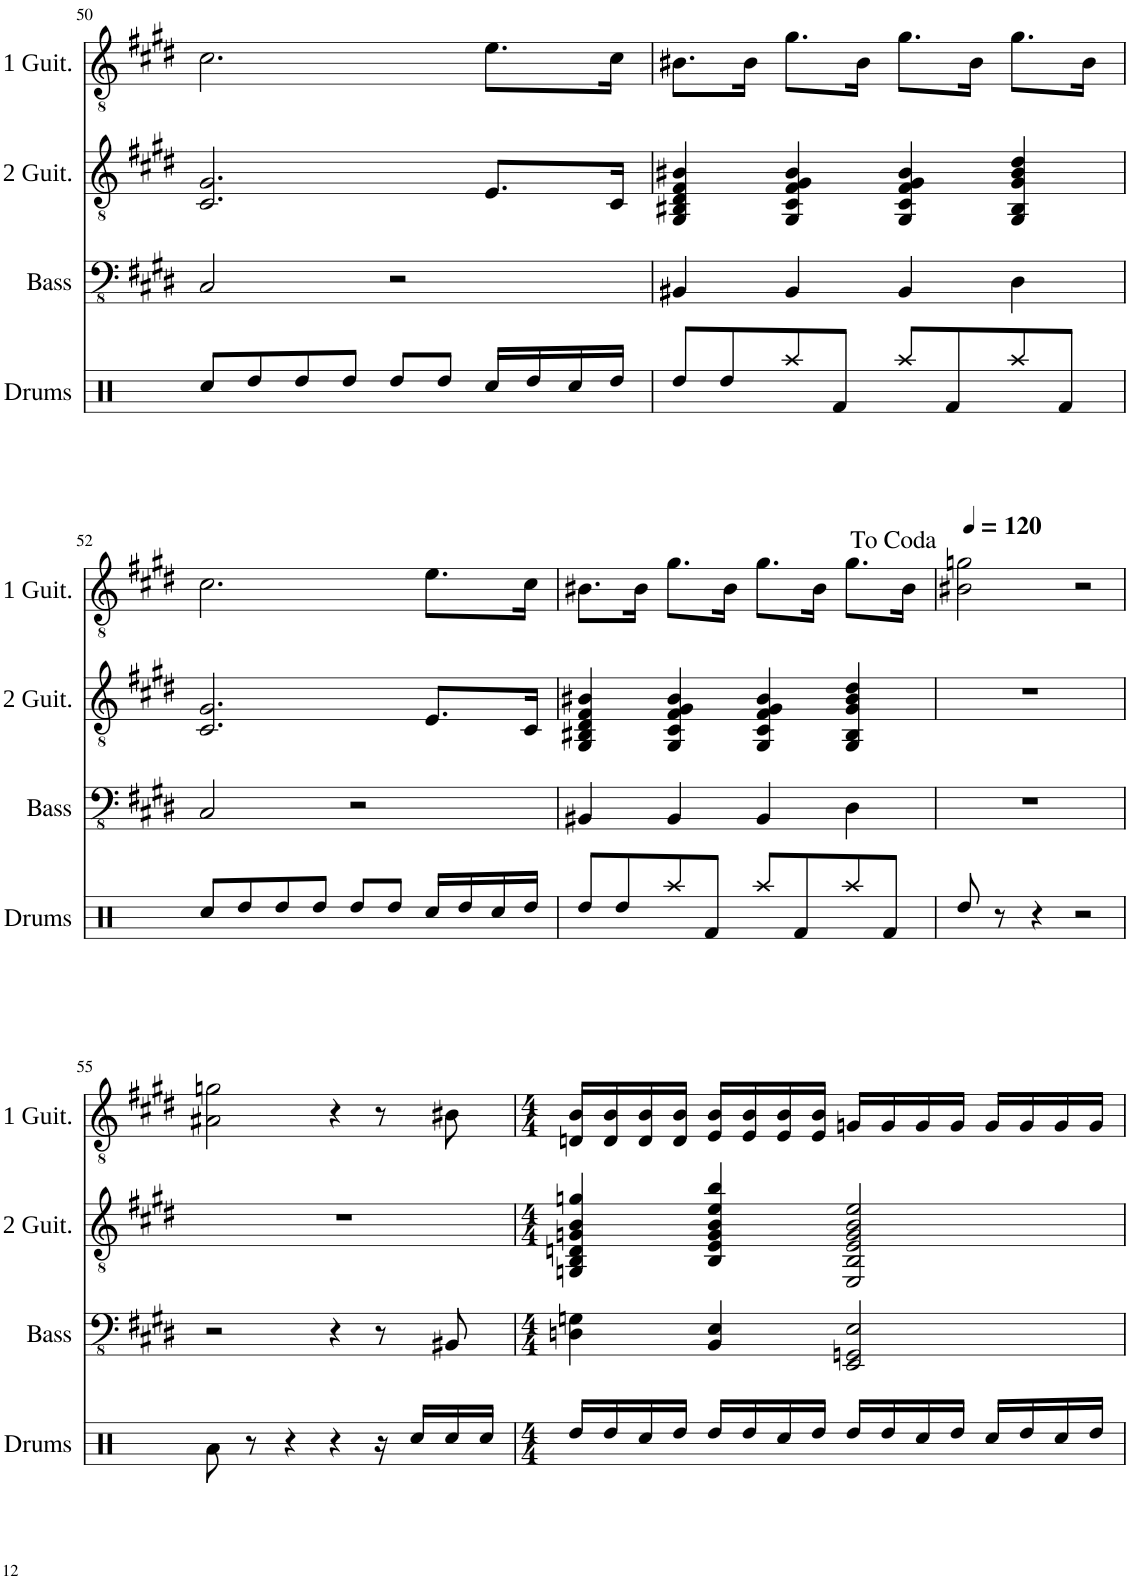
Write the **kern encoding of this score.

**kern	**kern	**kern
*part3	*part2	*part1
*staff3	*staff2	*staff1
*I"Bass Guitar	*I"Second Guitar	*I"First Guitar
*I'Bass	*I'2 Guit.	*I'1 Guit.
!!LO:PB:g=z
*clefFv4	*clefGv2	*clefGv2
*k[f#c#g#d#]	*k[f#c#g#d#]	*k[f#c#g#d#]
*M4/4	*M4/4	*M4/4
=50	=50	=50
2CC#/	2.C#/ 2.G#/	2.c#\
2r	.	.
.	8.E/L	8.e\L
.	16C#/Jk	16c#\Jk
=51	=51	=51
4BBB#X/	4GG#/ 4BB#X/ 4D#/ 4F#/ 4B#X/	8.B#X\L
.	.	16B#\Jk
4BBB#/	4GG#/ 4C#/ 4F#/ 4G#/ 4B#/	8.g#\L
.	.	16B#\Jk
4BBB#/	4GG#/ 4C#/ 4F#/ 4G#/ 4B#/	8.g#\L
.	.	16B#\Jk
4DD#\	4GG#/ 4BB#/ 4G#/ 4B#/ 4d#/	8.g#\L
.	.	16B#\Jk
!!LO:LB:g=z
=52	=52	=52
2CC#/	2.C#/ 2.G#/	2.c#\
2r	.	.
.	8.E/L	8.e\L
.	16C#/Jk	16c#\Jk
=53	=53	=53
4BBB#X/	4GG#/ 4BB#X/ 4D#/ 4F#/ 4B#X/	8.B#X\L
.	.	16B#\Jk
4BBB#/	4GG#/ 4C#/ 4F#/ 4G#/ 4B#/	8.g#\L
.	.	16B#\Jk
4BBB#/	4GG#/ 4C#/ 4F#/ 4G#/ 4B#/	8.g#\L
.	.	16B#\Jk
4DD#\	4GG#/ 4BB#/ 4G#/ 4B#/ 4d#/	8.g#\L
.	.	16B#\Jk
=54	=54	=54
*	*	*MM120
1r	1r	2B#X\ 2gn\
.	.	2r
!!LO:LB:g=z
=55	=55	=55
2r	1r	2A#X\ 2gn\
4r	.	4r
8r	.	8r
8BBB#X/	.	8B#X\
=56	=56	=56
*M4/4	*M4/4	*M4/4
4DDn\ 4GGn\	4GGn/ 4BB/ 4Dn/ 4Gn/ 4B/ 4gn/	16Dn/ 16B/LL
.	.	16D/ 16B/
.	.	16D/ 16B/
.	.	16D/ 16B/JJ
4BBB/ 4EE/	4BB/ 4E/ 4G/ 4B/ 4e/ 4b/	16E/ 16B/LL
.	.	16E/ 16B/
.	.	16E/ 16B/
.	.	16E/ 16B/JJ
2EEE/ 2GGGn/ 2EE/	2EE/ 2BB/ 2E/ 2G/ 2B/ 2e/	16Gn/LL
.	.	16G/
.	.	16G/
.	.	16G/JJ
.	.	16G/LL
.	.	16G/
.	.	16G/
.	.	16G/JJ
=	=	=
*-	*-	*-
